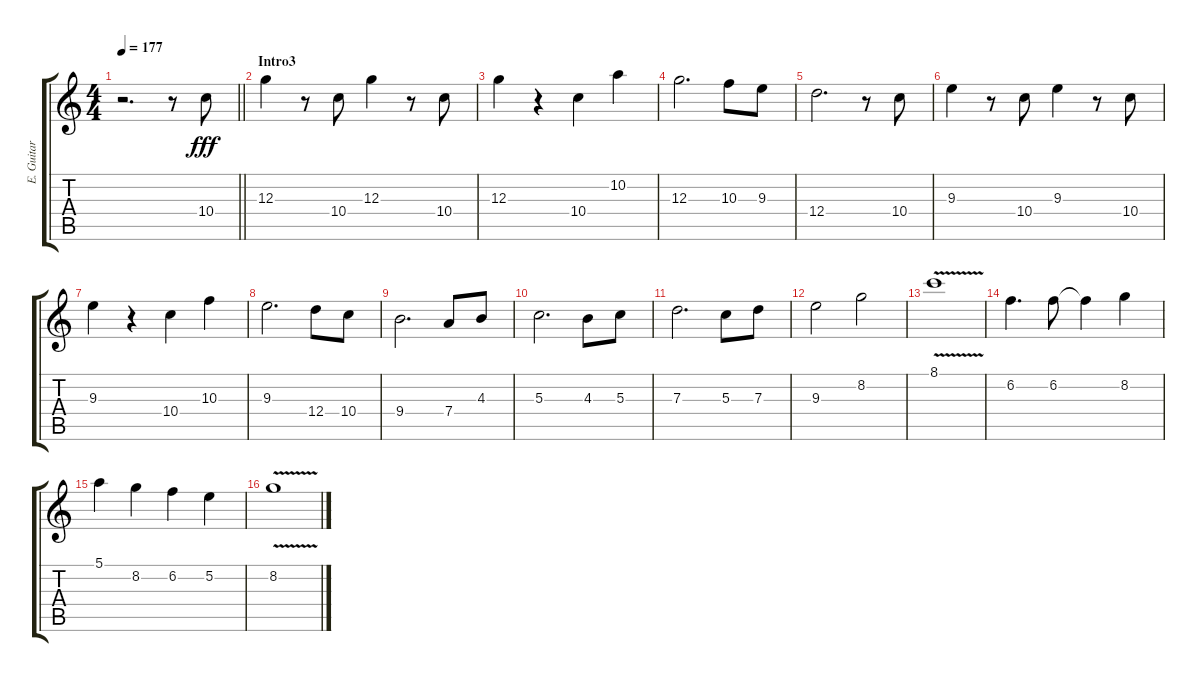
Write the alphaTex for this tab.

\track ("E. Guitar III" "E. Guitar ") {instrument overdrivenguitar}
\staff {score tabs}
\tuning (E4 B3 G3 D3 A2 E2) {hide}
\ts (4 4)
\tempo 177
\clef g2
\barLineRight lightlight
\ks c
r.2{d dy fff} r.8 10.4.8 |
\section ("" "Intro3")
12.3.4 r.8 10.4.8 12.3.4 r.8 10.4.8 |
12.3.4 r.4 10.4.4 10.2.4 |
12.3.2{d} 10.3.8 9.3.8 |
12.4.2{d} r.8 10.4.8 |
9.3.4 r.8 10.4.8 9.3.4 r.8 10.4.8 |
9.3.4 r.4 10.4.4 10.3.4 |
9.3.2{d} 12.4.8 10.4.8 |
9.4.2{d} 7.4.8 4.3.8 |
5.3.2{d} 4.3.8 5.3.8 |
7.3.2{d} 5.3.8 7.3.8 |
9.3.2 8.2.2 |
8.1{v}.1 |
6.2.4{d} 6.2.8 6.2{t}.4 8.2.4 |
5.1.4 8.2.4 6.2.4 5.2.4 |
8.2{v}.1
